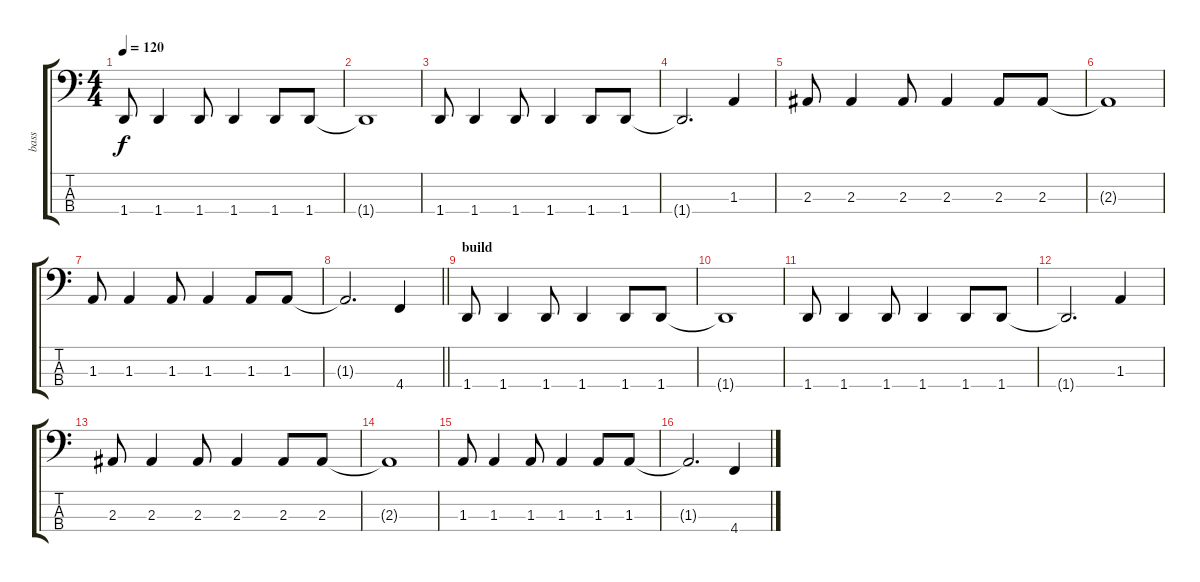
\track ("bass" "bass") {instrument electricbassfinger}
\staff {score tabs}
\tuning (Gb2 Db2 Ab1 Db1) {hide}
\ts (4 4)
\tempo 120
\clef f4
\ks c
1.4.8{dy f} 1.4.4 1.4.8 1.4.4 1.4.8 1.4.8 |
1.4{t}.1 |
1.4.8 1.4.4 1.4.8 1.4.4 1.4.8 1.4.8 |
1.4{t}.2{d} 1.3.4 |
2.3.8 2.3.4 2.3.8 2.3.4 2.3.8 2.3.8 |
2.3{t}.1 |
1.3.8 1.3.4 1.3.8 1.3.4 1.3.8 1.3.8 |
\barLineRight lightlight
1.3{t}.2{d} 4.4.4 |
\section ("" "build")
1.4.8 1.4.4 1.4.8 1.4.4 1.4.8 1.4.8 |
1.4{t}.1 |
1.4.8 1.4.4 1.4.8 1.4.4 1.4.8 1.4.8 |
1.4{t}.2{d} 1.3.4 |
2.3.8 2.3.4 2.3.8 2.3.4 2.3.8 2.3.8 |
2.3{t}.1 |
1.3.8 1.3.4 1.3.8 1.3.4 1.3.8 1.3.8 |
1.3{t}.2{d} 4.4.4
